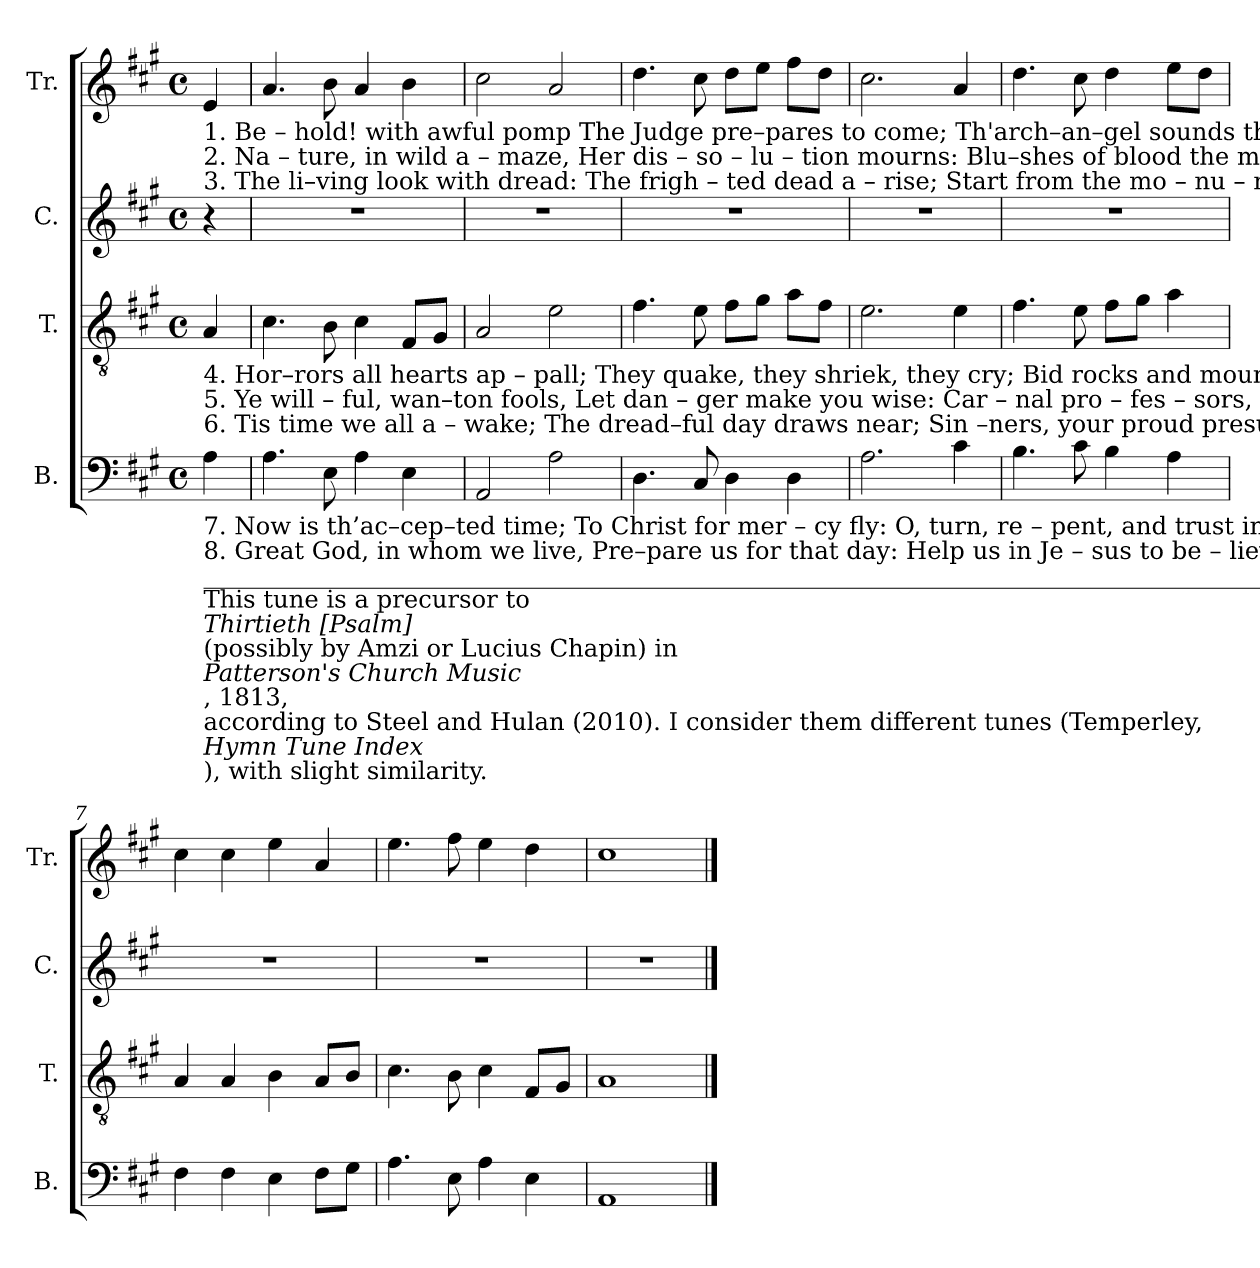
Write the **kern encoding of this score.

**kern	**kern	**kern	**kern
*part4	*part3	*part2	*part1
*staff4	*staff3	*staff2	*staff1
*I"B.	*I"T.	*I"C.	*I"Tr.
*I'B.	*I'T.	*I'C.	*I'Tr.
*clefF4	*clefGv2	*clefG2	*clefG2
*k[f#c#g#]	*k[f#c#g#]	*k[f#c#g#]	*k[f#c#g#]
*M4/4	*M4/4	*M4/4	*M4/4
*met(c)	*met(c)	*met(c)	*met(c)
*MM80	*MM80	*MM80	*MM80
=1	=1	=1	=1
!	!	!	!LO:TX:b:t=1. Be – hold!  with  awful pomp  The Judge pre–pares   to        come;  Th'arch–an–gel sounds the dreadful trump, And  wakes  the  general  doom.
!	!	!	!LO:TX:b:t=2. Na – ture,  in  wild  a  – maze,  Her  dis – so  –  lu  – tion  mourns&colon;  Blu–shes  of  blood    the  moon  de–face;     The  sun  to  dark – ness   turns.
!	!	!	!LO:TX:b:t=3. The  li–ving  look  with dread&colon; The  frigh – ted  dead  a     –    rise;    Start  from  the  mo – nu – men – tal   bed,   And  lift  their  ghast –ly  eyes.
!	!LO:TX:b:t=4. Hor–rors  all  hearts  ap – pall;  They quake, they shriek, they cry;  Bid  rocks  and  mountains  on  them fall ;   But  rocks  and  mountains  fly.	!	!
!	!LO:TX:b:t=5. Ye  will – ful,  wan–ton  fools,  Let  dan – ger  make  you      wise&colon;  Car – nal  pro – fes – sors,  care – less  souls,   Un – close  your  la – zy   eyes.	!	!
!	!LO:TX:b:t=6. Tis  time  we   all    a  –  wake;  The  dread–ful  day    draws   near;   Sin –ners, your proud presumption check,  And  stop  your  wild  ca–reer.	!	!
!LO:TX:b:t=7. Now  is  th’ac–cep–ted  time; To  Christ  for  mer  –  cy           fly&colon;    O,  turn,  re – pent,  and      trust  in   him.  And  you  shall  ne – ver       die.	!	!	!
!LO:TX:b:t=8. Great  God, in whom we live, Pre–pare   us   for        that       day&colon;    Help  us   in   Je   –   sus        to  be – lieve,   To  watch,  and  wait,  and pray.	!	!	!
!LO:TX:b:t=__________________________________________________________________________________________________________________________________________________________	!	!	!
!LO:TX:b:t=This tune is a precursor to	!	!	!
!LO:TX:b:i:t=Thirtieth [Psalm]	!	!	!
!LO:TX:b:t=(possibly by Amzi or Lucius Chapin) in	!	!	!
!LO:TX:b:i:t=Patterson's Church Music	!	!	!
!LO:TX:b:t=, 1813,	!	!	!
!LO:TX:b:t=according to Steel and Hulan (2010).  I consider them different tunes (Temperley,	!	!	!
!LO:TX:b:i:t=Hymn Tune Index	!	!	!
!LO:TX:b:t=), with slight similarity.	!	!	!
4A!\	4A!/	4r	4e!/
=2	=2	=2	=2
4.A!\	4.c#!\	1r	4.a!/
8E!\	8B!\	.	8b!\
4A!\	4c#!\	.	4a!/
4E!\	8F#!/L	.	4b!\
.	8G#!/J	.	.
=3	=3	=3	=3
2AA!/	2A!/	1r	2cc#!\
2A!\	2e!\	.	2a!/
=4	=4	=4	=4
4.D!\	4.f#!\	1r	4.dd!\
8C#!/	8e!\	.	8cc#!\
4D!\	8f#!\L	.	8dd!\L
.	8g#!\J	.	8ee!\J
4D!\	8a!\L	.	8ff#!\L
.	8f#!\J	.	8dd!\J
=5	=5	=5	=5
2.A!\	2.e!\	1r	2.cc#!\
4c#!\	4e!\	.	4a!/
=6	=6	=6	=6
4.B!\	4.f#!\	1r	4.dd!\
8c#!\	8e!\	.	8cc#!\
4B!\	8f#!\L	.	4dd!\
.	8g#!\J	.	.
4A!\	4a!\	.	8ee!\L
.	.	.	8dd!\J
=7	=7	=7	=7
4F#!\	4A!/	1r	4cc#!\
4F#!\	4A!/	.	4cc#!\
4E!\	4B!\	.	4ee!\
8F#!\L	8A!/L	.	4a!/
8G#!\J	8B!/J	.	.
=8	=8	=8	=8
4.A!\	4.c#!\	1r	4.ee!\
8E!\	8B!\	.	8ff#!\
4A!\	4c#!\	.	4ee!\
4E!\	8F#!/L	.	4dd!\
.	8G#!/J	.	.
=9	=9	=9	=9
1AA!	1A!	1r	1cc#!
==	==	==	==
*-	*-	*-	*-
